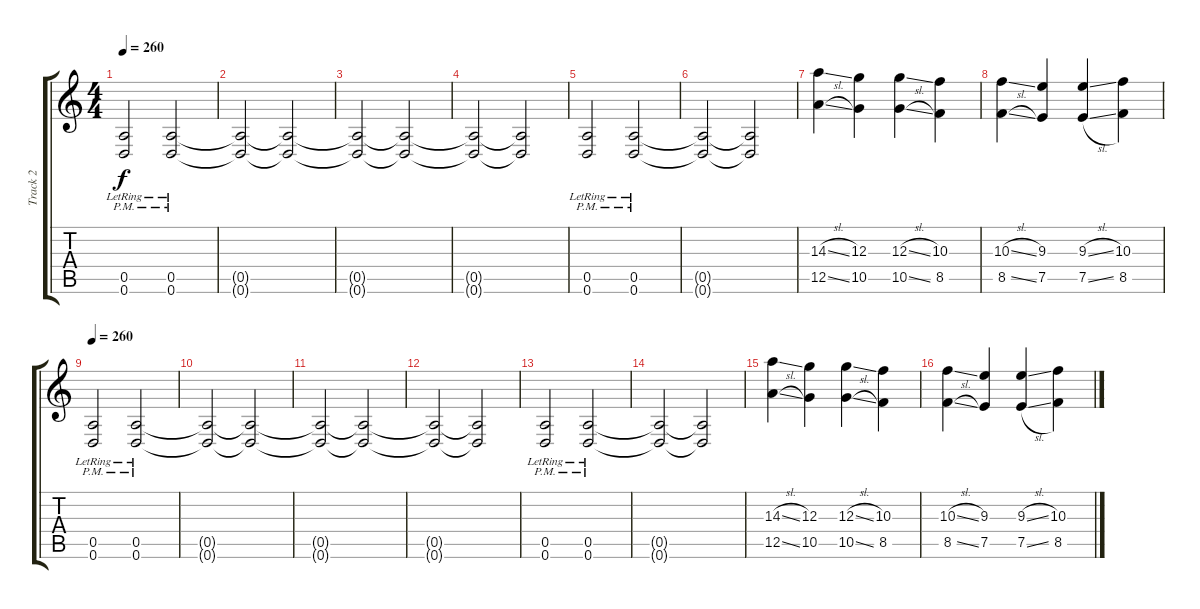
\track ("Track 2" "Track 2") {instrument distortionguitar}
\staff {score tabs}
\tuning (E4 B3 G3 D3 A2 D2) {hide}
\ts (4 4)
\tempo 260
\clef g2
\ks c
(0.5{pm lr} 0.6{pm lr}).2{dy f} (0.5{pm lr} 0.6{pm lr}).2 |
(0.5{t} 0.6{t}).2 (0.5{t} 0.6{t}).2 |
(0.5{t} 0.6{t}).2 (0.5{t} 0.6{t}).2 |
(0.5{t} 0.6{t}).2 (0.5{t} 0.6{t}).2 |
(0.5{pm lr} 0.6{pm lr}).2 (0.5{pm lr} 0.6{pm lr}).2 |
(0.5{t} 0.6{t}).2 (0.5{t} 0.6{t}).2 |
(14.3{sl} 12.5{sl}).4 (12.3 10.5).4 (12.3{sl} 10.5{sl}).4 (10.3 8.5).4 |
(10.3{sl} 8.5{sl}).4 (9.3 7.5).4 (9.3{sl} 7.5{sl}).4 (10.3 8.5).4 |
\tempo 260
(0.5{pm lr} 0.6{pm lr}).2 (0.5{pm lr} 0.6{pm lr}).2 |
(0.5{t} 0.6{t}).2 (0.5{t} 0.6{t}).2 |
(0.5{t} 0.6{t}).2 (0.5{t} 0.6{t}).2 |
(0.5{t} 0.6{t}).2 (0.5{t} 0.6{t}).2 |
(0.5{pm lr} 0.6{pm lr}).2 (0.5{pm lr} 0.6{pm lr}).2 |
(0.5{t} 0.6{t}).2 (0.5{t} 0.6{t}).2 |
(14.3{sl} 12.5{sl}).4 (12.3 10.5).4 (12.3{sl} 10.5{sl}).4 (10.3 8.5).4 |
(10.3{sl} 8.5{sl}).4 (9.3 7.5).4 (9.3{sl} 7.5{sl}).4 (10.3 8.5).4
